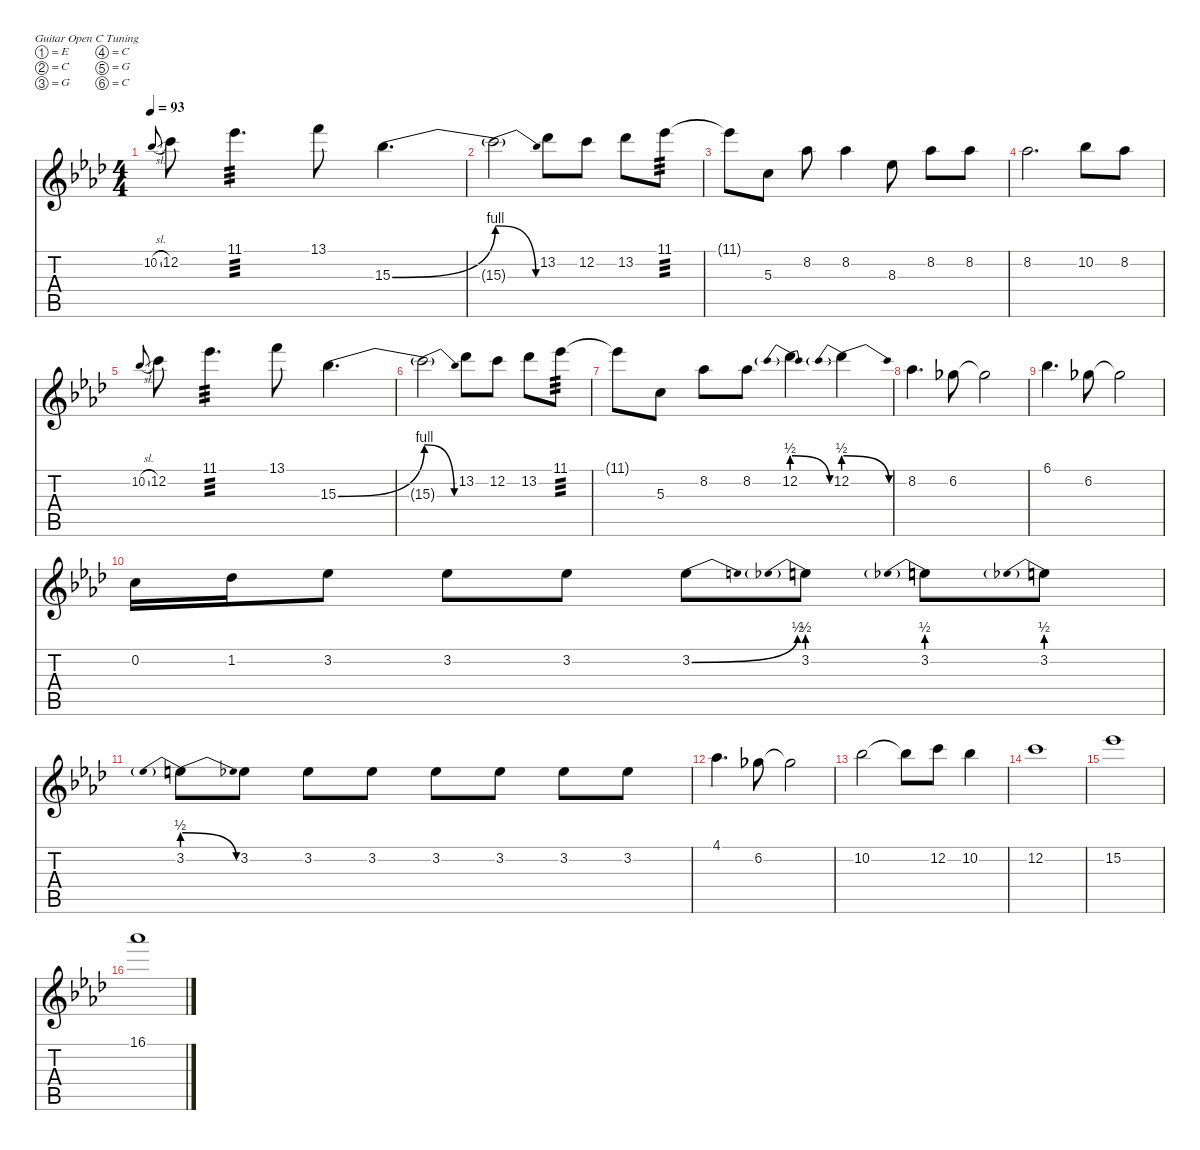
\defaultSystemsLayout 4
\hideDynamics
\bracketExtendMode nobrackets
\singleTrackTrackNamePolicy hidden
\multiTrackTrackNamePolicy hidden
\firstSystemTrackNameMode fullname
\firstSystemTrackNameOrientation horizontal
\otherSystemsTrackNameOrientation horizontal
\track ("Guitar 1" "dist.guit.") {mute instrument distortionguitar}
\staff {score tabs}
\tuning (E4 C4 G3 C3 G2 C2)
\ts (4 4)
\tempo 93
\clef g2
\ks ab
10.2{sl acc b}.8{gr onbeat dy mf beam Up} 12.2{acc forcenatural}.8{dy f beam Down} 11.1{acc b}.4{d tp 3 dy fff beam Down} 13.1{acc forcenatural}.8{dy f beam Down} 15.3{be (bend 0 0 60 4) acc b}.4{d beam Down} |
15.3{be (release 0 4 60 0) t}.2{beam Down} 13.2{acc b}.8{beam Down} 12.2{acc forcenatural}.8{beam Down} 13.2{acc b}.8{beam Down} 11.1{acc b}.8{tp 3 beam Down} |
11.1{t acc b}.8{beam Down} 5.3{acc forcenatural}.8{beam Down} 8.2{acc b}.8{beam Down} 8.2{acc b}.4{beam Down} 8.3{acc b}.8{beam Down} 8.2{acc b}.8{beam Down} 8.2{acc b}.8{beam Down} |
8.2{acc b}.2{d beam Down} 10.2{acc b}.8{beam Down} 8.2{acc b}.8{beam Down} |
10.2{sl acc b}.8{gr onbeat dy mf beam Up} 12.2{acc forcenatural}.8{dy f beam Down} 11.1{acc b}.4{d tp 3 dy fff beam Down} 13.1{acc forcenatural}.8{dy f beam Down} 15.3{be (bend 0 0 60 4) acc b}.4{d beam Down} |
15.3{be (release 0 4 60 0) t}.2{beam Down} 13.2{acc b}.8{beam Down} 12.2{acc forcenatural}.8{beam Down} 13.2{acc b}.8{beam Down} 11.1{acc b}.8{tp 3 beam Down} |
11.1{t acc b}.8{beam Down} 5.3{acc forcenatural}.8{beam Down} 8.2{acc b}.8{beam Down} 8.2{acc b}.8{beam Down} 12.2{be (prebendrelease 0 2 34.9999992 0)}.4{beam Down} 12.2{be (prebendrelease 0 2 34.9999992 0)}.4{beam Down} |
8.2{acc b}.4{d beam Down} 6.2{acc b}.8{beam Down} 6.2{t acc b}.2{beam Down} |
6.1{acc b}.4{d beam Down} 6.2{acc b}.8{beam Down} 6.2{t acc b}.2{beam Down} |
0.2{acc forcenatural}.16{beam Down} 1.2{acc b}.16{beam Down} 3.2{acc b}.8{beam Down} 3.2{acc b}.8{beam Down} 3.2{acc b}.8{beam Down} 3.2{be (bend 0 0 25.0000008 2) acc b}.8{beam Down} 3.2{be (prebend 0 2 60 2)}.8{beam Down} 3.2{be (prebend 0 2 60 2)}.8{beam Down} 3.2{be (prebend 0 2 60 2)}.8{beam Down} |
3.2{be (prebendrelease 0 2 30 0)}.8{beam Down} 3.2{acc b}.8{beam Down} 3.2{acc b}.8{beam Down} 3.2{acc b}.8{beam Down} 3.2{acc b}.8{beam Down} 3.2{acc b}.8{beam Down} 3.2{acc b}.8{beam Down} 3.2{acc b}.8{beam Down} |
4.1{acc b}.4{d beam Down} 6.2{acc b}.8{beam Down} 6.2{t acc b}.2{beam Down} |
10.2{acc b}.2{beam Down} 10.2{t acc b}.8{beam Down} 12.2{acc forcenatural}.8{beam Down} 10.2{acc b}.4{beam Down} |
12.2{acc forcenatural}.1{beam Down} |
15.2{acc b}.1{beam Down} |
16.1{acc b}.1{beam Down}
